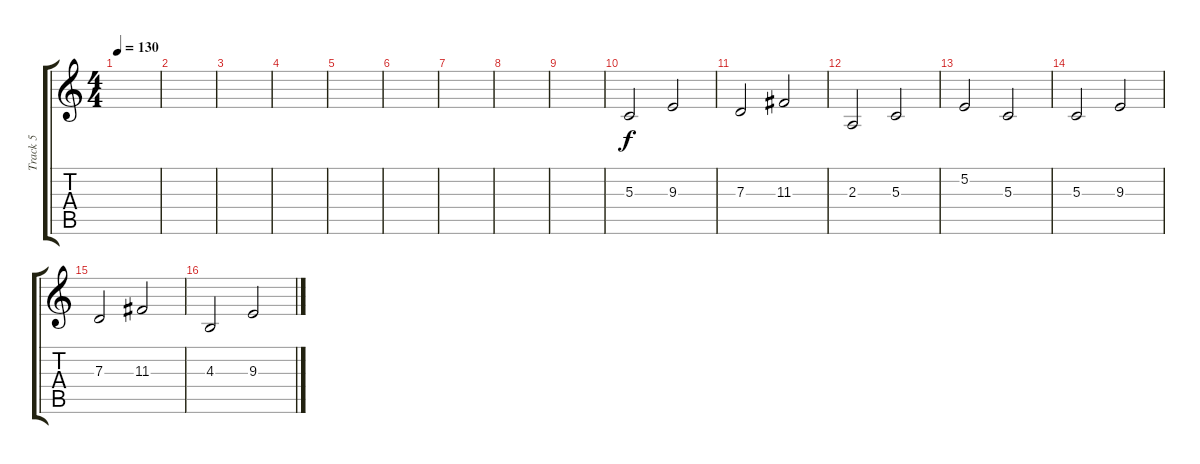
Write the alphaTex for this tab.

\track ("Track 5" "Track 5") {instrument violin}
\staff {score tabs}
\tuning (E4 B3 G3 D3 A2 E2) {hide}
\ts (4 4)
\tempo 130
\clef g2
\ks c
|
|
|
|
|
|
|
|
|
5.3.2 9.3.2 |
7.3.2 11.3.2 |
2.3.2 5.3.2 |
5.2.2 5.3.2 |
5.3.2 9.3.2 |
7.3.2 11.3.2 |
4.3.2 9.3.2
